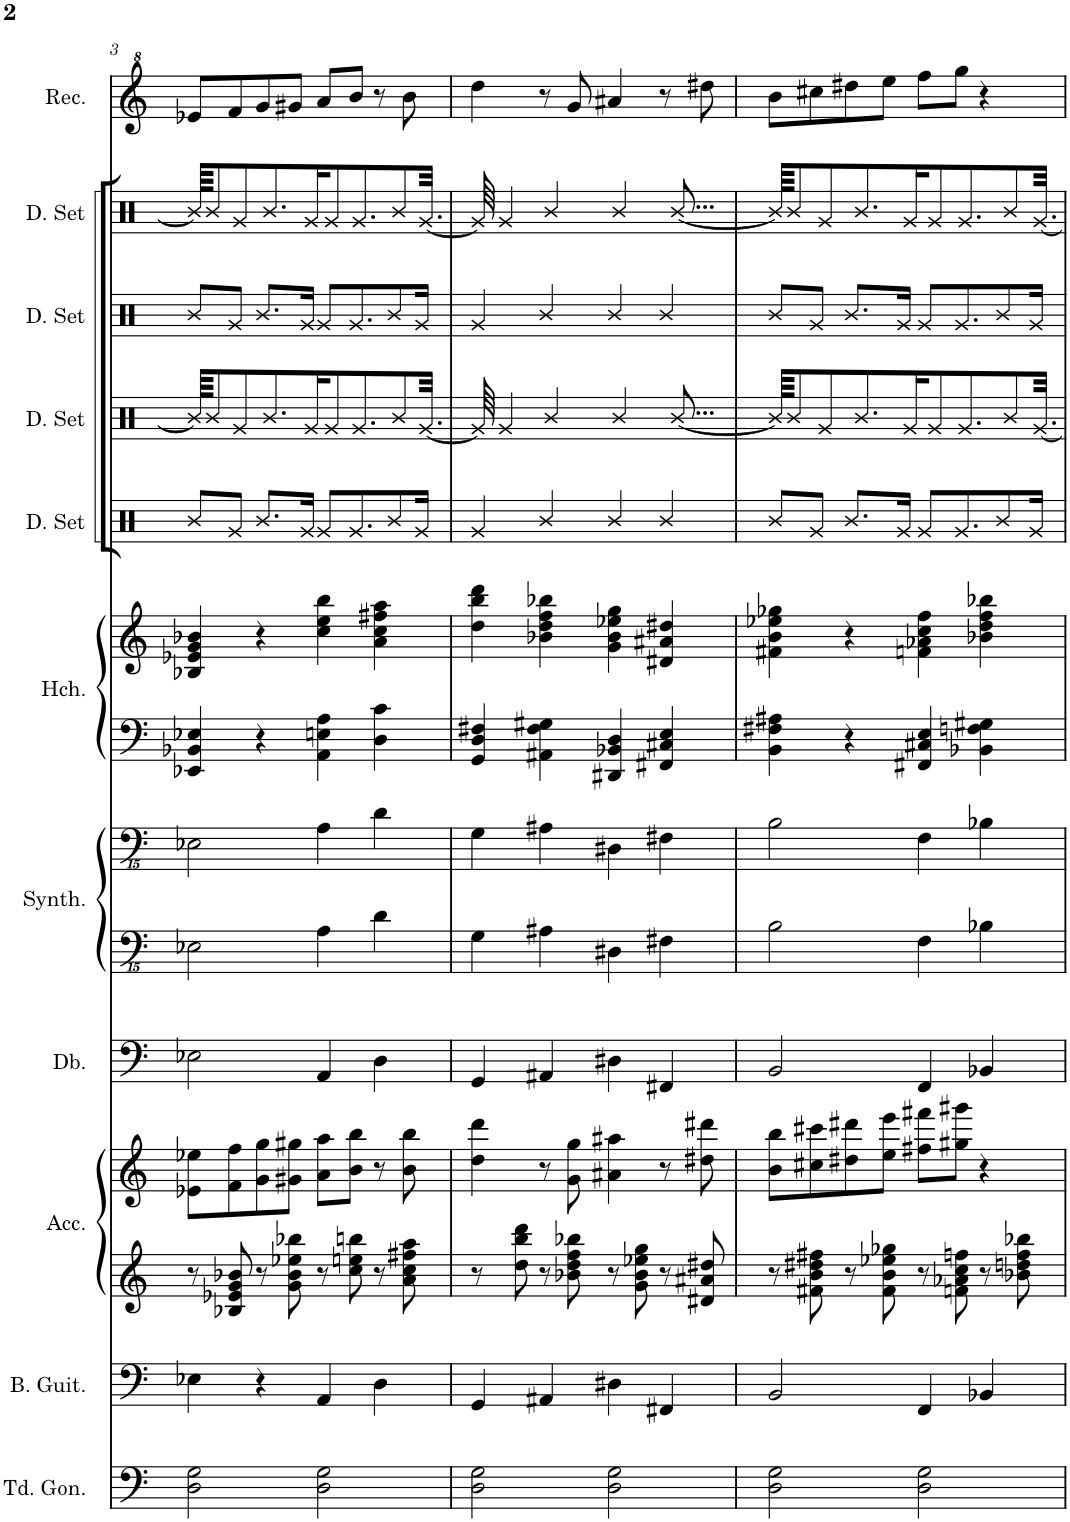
**kern	**kern	**kern	**kern	**kern	**kern	**kern	**kern	**kern	**kern	**kern	**kern	**kern	**kern
*part11	*part10	*part9	*part9	*part8	*part7	*part7	*part6	*part6	*part5	*part4	*part3	*part2	*part1
*staff14	*staff13	*staff12	*staff11	*staff10	*staff9	*staff8	*staff7	*staff6	*staff5	*staff4	*staff3	*staff2	*staff1
*I"Tuned Gongs	*I"Bass Guitar	*I"Accordion	*	*I"Double Bass	*I"Saw Synthesiser	*	*I"Harpsichord	*	*I"Drumset	*I"Drumset	*I"Drumset	*I"Drumset	*I"Recorder
*I'Td. Gon.	*I'B. Guit.	*I'Acc.	*	*I'Db.	*I'Synth.	*	*I'Hch.	*	*I'D. Set	*I'D. Set	*I'D. Set	*I'D. Set	*I'Rec.
!!LO:PB:g=z
*clefF4	*clefF4	*clefG2	*clefG2	*clefF4	*clefFvv4	*clefFvv4	*clefF4	*clefG2	*clefX	*clefX	*clefX	*clefX	*clefG^2
*	*Trd7c12	*	*	*Trd7c12	*	*	*	*	*	*	*	*	*
*k[]	*k[]	*k[]	*k[]	*k[]	*k[]	*k[]	*k[]	*k[]	*k[]	*k[]	*k[]	*k[]	*k[]
*M4/4	*M4/4	*M4/4	*M4/4	*M4/4	*M4/4	*M4/4	*M4/4	*M4/4	*M4/4	*M4/4	*M4/4	*M4/4	*M4/4
=3	=3	=3	=3	=3	=3	=3	=3	=3	=3	=3	=3	=3	=3
2Dn\ 2Gn\	4E-X\	8r	8e-X\ 8ee-X\L	2E-X\	2EEE-X\	2EEE-X\	4EE-X/ 4BB-X/ 4E-X/	4B-X/ 4e-X/ 4g/ 4b-X/	8R/L	64R/KKKL]	8R/L	64R/KKKL]	8ee-X/L
.	.	.	.	.	.	.	.	.	.	8R/	.	8R/	.
.	.	8B-X/ 8e-X/ 8g/ 8b-X/	8f\ 8ff\	.	.	.	.	.	8Rg/J	.	8Rg/J	.	8ff/
.	.	.	.	.	.	.	.	.	.	8Rg/	.	8Rg/	.
.	4r	8r	8g\ 8gg\	.	.	.	4r	4r	8.R/L	.	8.R/L	.	8gg/
.	.	.	.	.	.	.	.	.	.	8.R/	.	8.R/	.
.	.	8g\ 8b-\ 8ee-X\ 8bb-X\	8g#X\ 8gg#X\J	.	.	.	.	.	.	.	.	.	8gg#X/J
.	.	.	.	.	.	.	.	.	16Rg/Jk	.	16Rg/Jk	.	.
.	.	.	.	.	.	.	.	.	.	16Rg/K	.	16Rg/K	.
2Dn\ 2Gn\	4AA/	8r	8a\ 8aa\L	4AA/	4AAA\	4AAA\	4AA\ 4En\ 4A\	4cc\ 4ee\ 4bb\	8Rg/L	.	8Rg/L	.	8aa/L
.	.	.	.	.	.	.	.	.	.	8Rg/	.	8Rg/	.
.	.	8cc\ 8een\ 8bbn\	8b\ 8bb\J	.	.	.	.	.	8.Rg/	.	8.Rg/	.	8bb/J
.	.	.	.	.	.	.	.	.	.	8.Rg/	.	8.Rg/	.
.	4D\	8r	8r	4D\	4DD\	4DD\	4D\ 4c\	4a\ 4cc\ 4ff#X\ 4aa\	.	.	.	.	8r
.	.	.	.	.	.	.	.	.	8R/	.	8R/	.	.
.	.	.	.	.	.	.	.	.	.	8R/	.	8R/	.
.	.	8a\ 8cc\ 8ff#X\ 8aa\	8b\ 8bb\	.	.	.	.	.	.	.	.	.	8bb\
.	.	.	.	.	.	.	.	.	16Rg/Jk	.	16Rg/Jk	.	.
.	.	.	.	.	.	.	.	.	.	[32.Rg/Jkk	.	[32.Rg/Jkk	.
=4	=4	=4	=4	=4	=4	=4	=4	=4	=4	=4	=4	=4	=4
2Dn\ 2Gn\	4GG/	8r	4dd\ 4ddd\	4GG/	4GGG\	4GGG\	4GG/ 4D/ 4F#X/	4dd\ 4bb\ 4ddd\	4Rg/	64Rg/]	4Rg/	64Rg/]	4ddd\
.	.	.	.	.	.	.	.	.	.	4Rg/	.	4Rg/	.
.	.	8dd\ 8bb\ 8ddd\	.	.	.	.	.	.	.	.	.	.	.
.	4AA#X/	8r	8r	4AA#X/	4AAA#X\	4AAA#X\	4AA#X\ 4F#\ 4G#X\	4b-X\ 4dd\ 4ff\ 4bb-X\	4R/	.	4R/	.	8r
.	.	.	.	.	.	.	.	.	.	4R/	.	4R/	.
.	.	8b-X\ 8dd\ 8ff\ 8bb-X\	8g\ 8gg\	.	.	.	.	.	.	.	.	.	8gg/
2Dn\ 2Gn\	4D#X\	8r	4a#X\ 4aa#X\	4D#X\	4DDD#X\	4DDD#X\	4DD#X/ 4BB-X/ 4D/	4g\ 4b-\ 4ee-X\ 4gg\	4R/	.	4R/	.	4aa#X/
.	.	.	.	.	.	.	.	.	.	4R/	.	4R/	.
.	.	8g\ 8b-\ 8ee-X\ 8gg\	.	.	.	.	.	.	.	.	.	.	.
.	4FF#X/	8r	8r	4FF#X/	4FFF#X\	4FFF#X\	4FF#X/ 4C#X/ 4E/	4d#X/ 4a#X/ 4dd#X/	4R/	.	4R/	.	8r
.	.	.	.	.	.	.	.	.	.	[8...R/	.	[8...R/	.
.	.	8d#X/ 8a#X/ 8dd#X/	8dd#X\ 8ddd#X\	.	.	.	.	.	.	.	.	.	8ddd#X\
=5	=5	=5	=5	=5	=5	=5	=5	=5	=5	=5	=5	=5	=5
2Dn\ 2Gn\	2BB/	8r	8b\ 8bb\L	2BB/	2BBB\	2BBB\	4BB\ 4F#X\ 4A#X\	4f#X\ 4b\ 4ee-X\ 4gg-X\	8R/L	64R/KKKL]	8R/L	64R/KKKL]	8bb\L
.	.	.	.	.	.	.	.	.	.	8R/	.	8R/	.
.	.	8f#X\ 8b\ 8dd#X\ 8ff#X\	8cc#X\ 8ccc#X\	.	.	.	.	.	8Rg/J	.	8Rg/J	.	8ccc#X\
.	.	.	.	.	.	.	.	.	.	8Rg/	.	8Rg/	.
.	.	8r	8dd#X\ 8ddd#X\	.	.	.	4r	4r	8.R/L	.	8.R/L	.	8ddd#X\
.	.	.	.	.	.	.	.	.	.	8.R/	.	8.R/	.
.	.	8f#\ 8b\ 8ee-X\ 8gg-X\	8ee\ 8eee\J	.	.	.	.	.	.	.	.	.	8eee\J
.	.	.	.	.	.	.	.	.	16Rg/Jk	.	16Rg/Jk	.	.
.	.	.	.	.	.	.	.	.	.	16Rg/K	.	16Rg/K	.
2Dn\ 2Gn\	4FF/	8r	8ff#X\ 8fff#X\L	4FF/	4FFF\	4FFF\	4FF#X/ 4C#X/ 4E/	4fn\ 4a-X\ 4cc\ 4ff\	8Rg/L	.	8Rg/L	.	8fff\L
.	.	.	.	.	.	.	.	.	.	8Rg/	.	8Rg/	.
.	.	8fn\ 8a-X\ 8cc\ 8ffn\	8gg#X\ 8ggg#X\J	.	.	.	.	.	8.Rg/	.	8.Rg/	.	8ggg\J
.	.	.	.	.	.	.	.	.	.	8.Rg/	.	8.Rg/	.
.	4BB-X/	8r	4r	4BB-X/	4BBB-X\	4BBB-X\	4BB-X\ 4Fn\ 4G#X\	4b-X\ 4dd\ 4ff\ 4bb-X\	.	.	.	.	4r
.	.	.	.	.	.	.	.	.	8R/	.	8R/	.	.
.	.	.	.	.	.	.	.	.	.	8R/	.	8R/	.
.	.	8b-X\ 8ddn\ 8ff\ 8bb-X\	.	.	.	.	.	.	.	.	.	.	.
.	.	.	.	.	.	.	.	.	16Rg/Jk	.	16Rg/Jk	.	.
.	.	.	.	.	.	.	.	.	.	[32.Rg/Jkk	.	[32.Rg/Jkk	.
=	=	=	=	=	=	=	=	=	=	=	=	=	=
*-	*-	*-	*-	*-	*-	*-	*-	*-	*-	*-	*-	*-	*-
